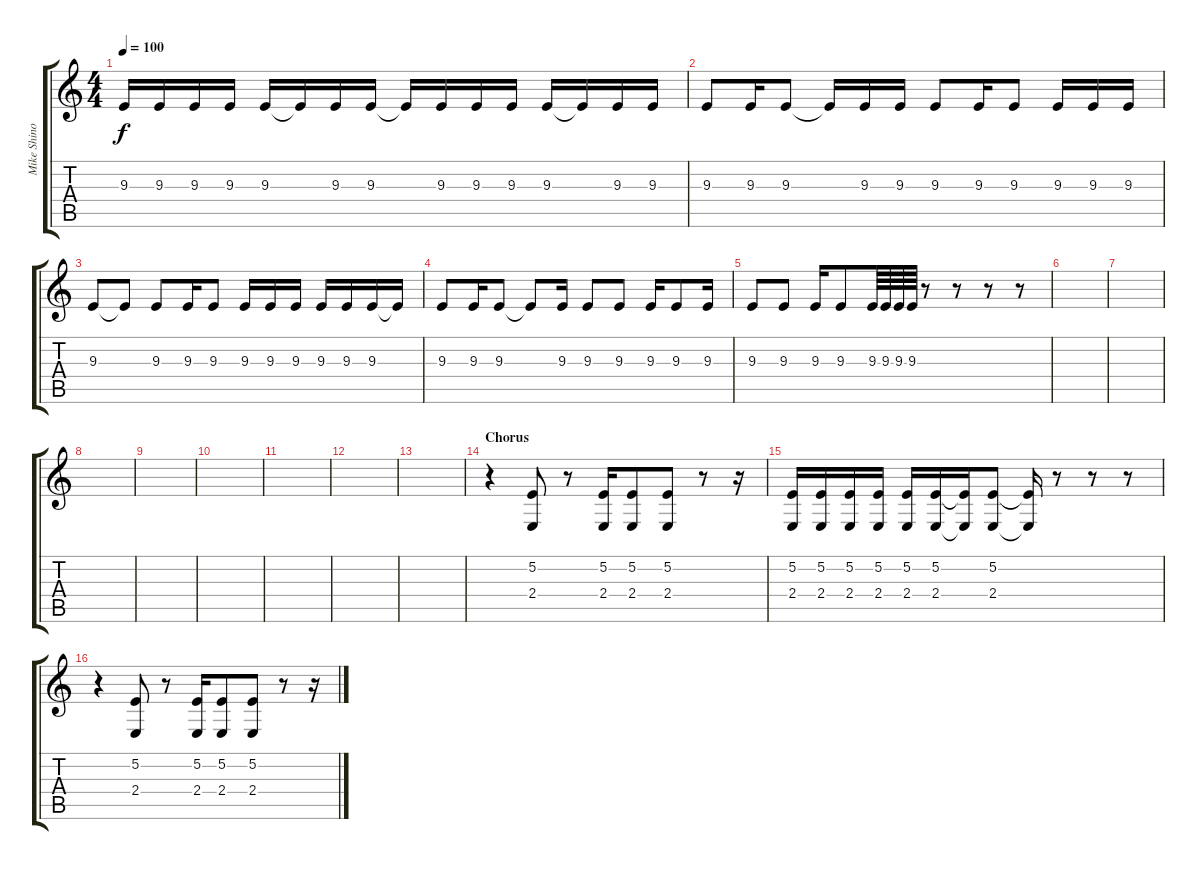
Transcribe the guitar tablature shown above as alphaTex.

\track ("Mike Shinoda (MC)" "Mike Shino") {instrument acousticgrandpiano}
\staff {score tabs}
\tuning (E4 B3 G3 D3 A2 E2) {hide}
\ts (4 4)
\tempo 100
\clef g2
\ks c
9.3.16{dy f} 9.3.16 9.3.16 9.3.16 9.3.16 9.3{t}.16 9.3.16 9.3.16 9.3{t}.16 9.3.16 9.3.16 9.3.16 9.3.16 9.3{t}.16 9.3.16 9.3.16 |
9.3.8 9.3.16 9.3.8 9.3{t}.16 9.3.16 9.3.16 9.3.8 9.3.16 9.3.8 9.3.16 9.3.16 9.3.16 |
9.3.8 9.3{t}.8 9.3.8 9.3.16 9.3.8 9.3.16 9.3.16 9.3.16 9.3.16 9.3.16 9.3.16 9.3{t}.16 |
9.3.8 9.3.16 9.3.8 9.3{t}.8 9.3.16 9.3.8 9.3.8 9.3.16 9.3.8 9.3.16 |
9.3.8 9.3.8 9.3.16 9.3.8 9.3.64 9.3.64 9.3.64 9.3.64 r.8 r.8 r.8 r.8 |
|
|
|
|
|
|
|
|
\section ("" "Chorus")
r.4{volume 16} (5.2 2.4).8 r.8 (5.2 2.4).16 (5.2 2.4).8 (5.2 2.4).8 r.8 r.16 |
(5.2 2.4).16 (5.2 2.4).16 (5.2 2.4).16 (5.2 2.4).16 (5.2 2.4).16 (5.2 2.4).16 (5.2{t} 2.4{t}).16 (5.2 2.4).8 (5.2{t} 2.4{t}).16 r.8 r.8 r.8 |
r.4{volume 16} (5.2 2.4).8 r.8 (5.2 2.4).16 (5.2 2.4).8 (5.2 2.4).8 r.8 r.16
